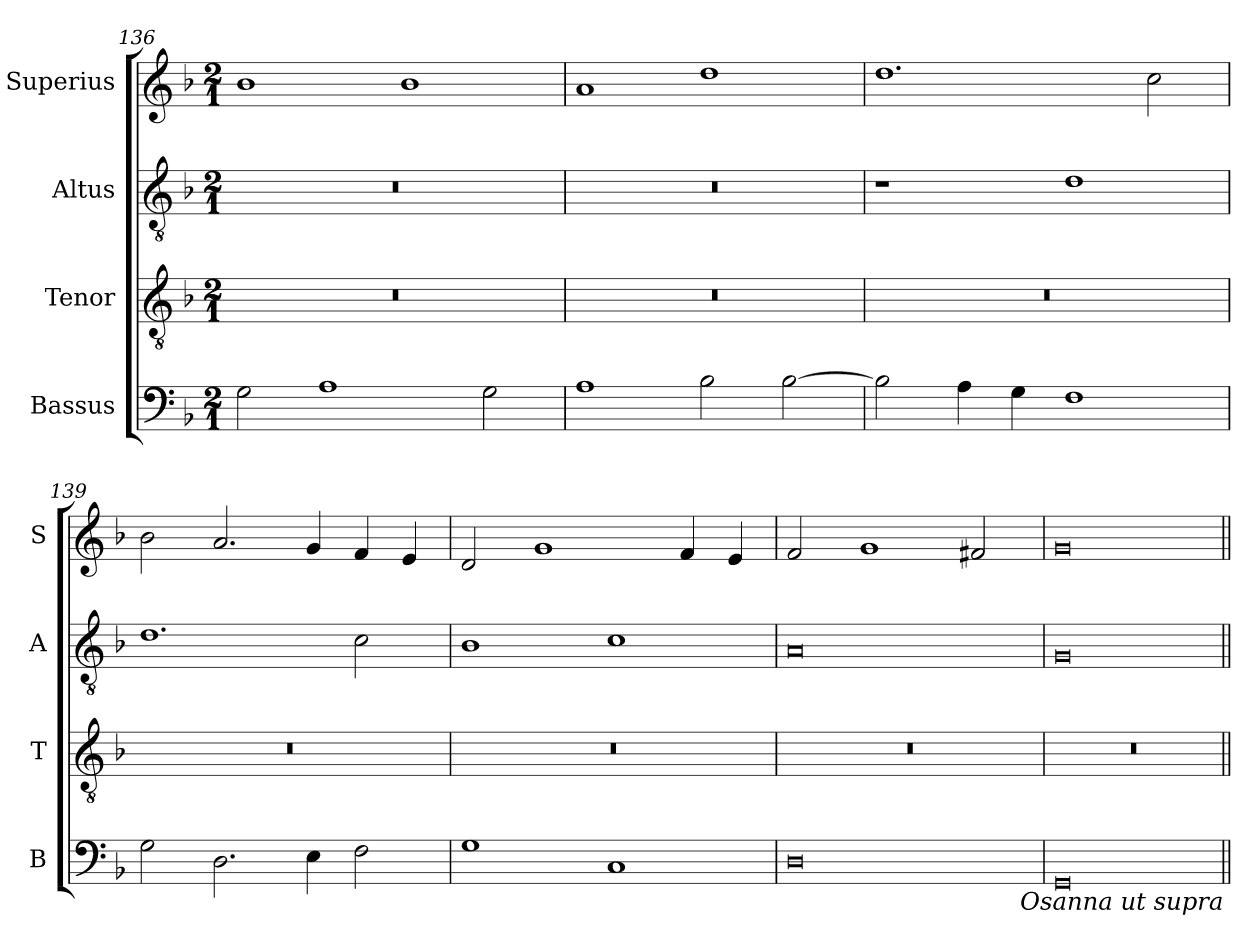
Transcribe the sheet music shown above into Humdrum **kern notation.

**kern	**kern	**kern	**kern
*part4	*part3	*part2	*part1
*staff4	*staff3	*staff2	*staff1
*I"Bassus	*I"Tenor	*I"Altus	*I"Superius
*I'B	*I'T	*I'A	*I'S
*clefF4	*clefGv2	*clefGv2	*clefG2
*k[b-]	*k[b-]	*k[b-]	*k[b-]
*M2/1	*M2/1	*M2/1	*M2/1
=136	=136	=136	=136
2G\	0r	0r	1b-
1A	.	.	.
.	.	.	1b-
2G\	.	.	.
=137	=137	=137	=137
1A	0r	0r	1a
2B-\	.	.	1dd
[2B-\	.	.	.
=138	=138	=138	=138
2B-\]	0r	1r	1.dd
4A\	.	.	.
4G\	.	.	.
1F	.	1d	.
.	.	.	2cc\
=139	=139	=139	=139
2G\	0r	1.d	2b-\
2.D\	.	.	2.a/
4E\	.	.	4g/
2F\	.	2c\	4f/
.	.	.	4e/
=140	=140	=140	=140
1G	0r	1B-	2d/
.	.	.	1g
1C	.	1c	.
.	.	.	4f/
.	.	.	4e/
=141	=141	=141	=141
0D	0r	0A	2f/
.	.	.	1g
.	.	.	2f#X/
=142	=142	=142	=142
0GG	0r	0G	0g
!LO:TX:b:i:rj:t=Osanna ut supra	!	!	!
=||	=||	=||	=||
*-	*-	*-	*-
